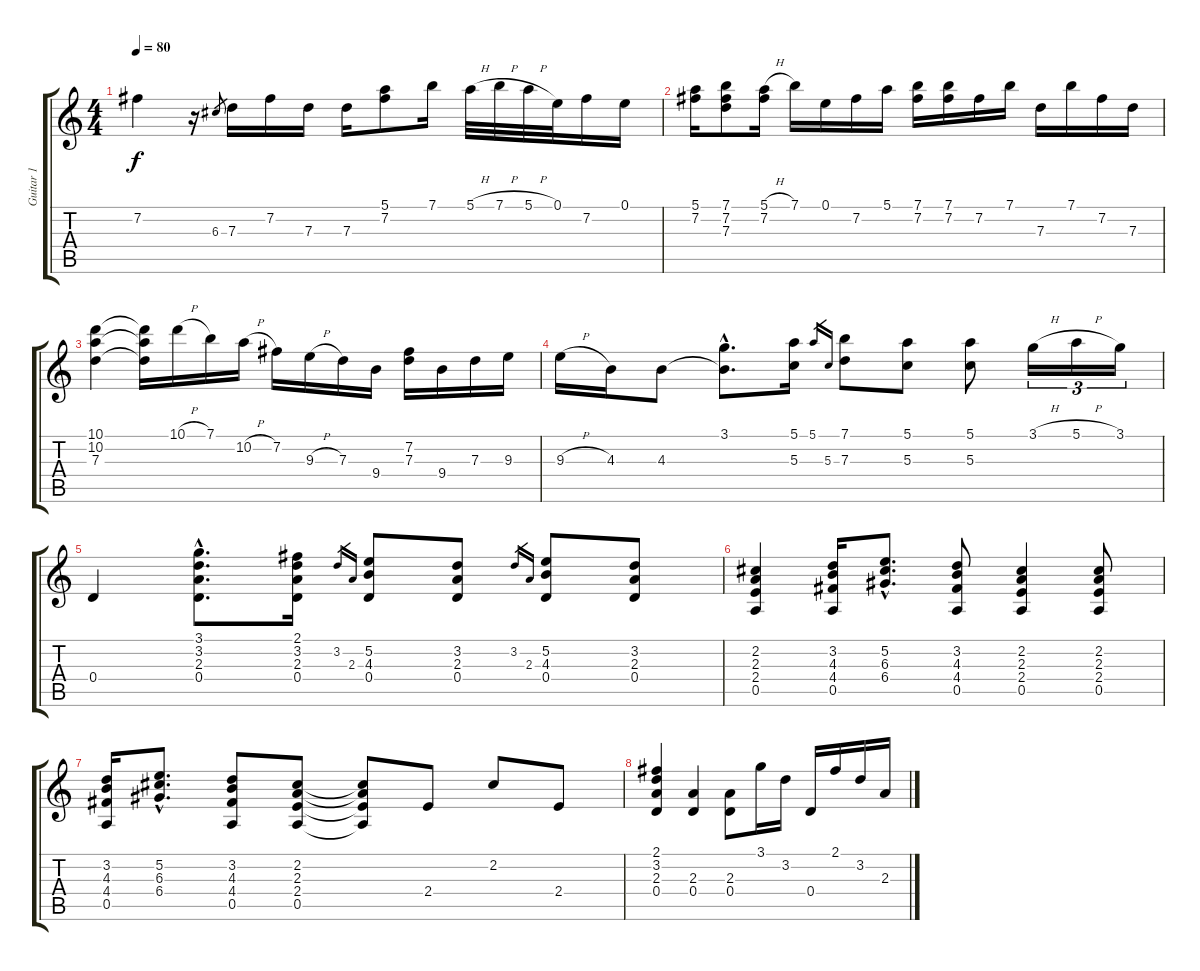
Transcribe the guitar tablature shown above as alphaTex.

\track ("Guitar 1" "Guitar 1") {instrument electricguitarclean}
\staff {score tabs}
\tuning (E4 B3 G3 D3 A2 E2) {hide}
\ts (4 4)
\tempo 80
\clef g2
\ks c
7.2.4{dy f} r.16 6.3.8{gr} 7.3.16 7.2.16 7.3.16 7.3.16 (5.1 7.2).8 7.1.16 5.1{h}.32 7.1{h}.32 5.1{h}.32 0.1.32 7.2.16 0.1.16 |
(5.1 7.2).16 (7.1 7.2 7.3).8 (5.1{h} 7.2).16 7.1.16 0.1.16 7.2.16 5.1.16 (7.1 7.2).16 (7.1 7.2).16 7.2.16 7.1.16 7.3.16 7.1.16 7.2.16 7.3.16 |
(10.1 10.2 7.3).4 (10.1{t} 10.2{t} 7.3{t}).16 10.1{h}.16 7.1.16 10.2{h}.16 7.2.16 9.3{h}.16 7.3.16 9.4.16 (7.2 7.3).16 9.4.16 7.3.16 9.3.16 |
9.3{h}.16 4.3.16 4.3.8 (3.1{hac} 4.3{hac t}).8{d} (5.1 5.3).16 5.1.16{gr} 5.3.16{gr} (7.1 7.3).8 (5.1 5.3).8 (5.1 5.3).8 3.1{h}.16{tu (3 2)} 5.1{h}.16{tu (3 2)} 3.1.16{tu (3 2)} |
0.4.4 (3.1{hac} 3.2{hac} 2.3{hac} 0.4{hac}).8{d} (2.1 3.2 2.3 0.4).16 3.2.16{gr} 2.3.16{gr} (5.2 4.3 0.4).8 (3.2 2.3 0.4).8 3.2.16{gr} 2.3.16{gr} (5.2 4.3 0.4).8 (3.2 2.3 0.4).8 |
(2.2 2.3 2.4 0.5).4{instrument electricguitarclean} (3.2 4.3 4.4 0.5).16 (5.2{hac} 6.3{hac} 6.4{hac}).8{d} (3.2 4.3 4.4 0.5).8 (2.2 2.3 2.4 0.5).4 (2.2 2.3 2.4 0.5).8 |
(3.2 4.3 4.4 0.5).16 (5.2{hac} 6.3{hac} 6.4{hac}).8{d} (3.2 4.3 4.4 0.5).8 (2.2 2.3 2.4 0.5).8 (2.2{t} 2.3{t} 2.4{t} 0.5{t}).8 2.4.8 2.2.8 2.4.8 |
(2.1 3.2 2.3 0.4).4 (2.3 0.4).4 (2.3 0.4).8 3.1.16 3.2.16 0.4.16 2.1.16 3.2.16 2.3.16
